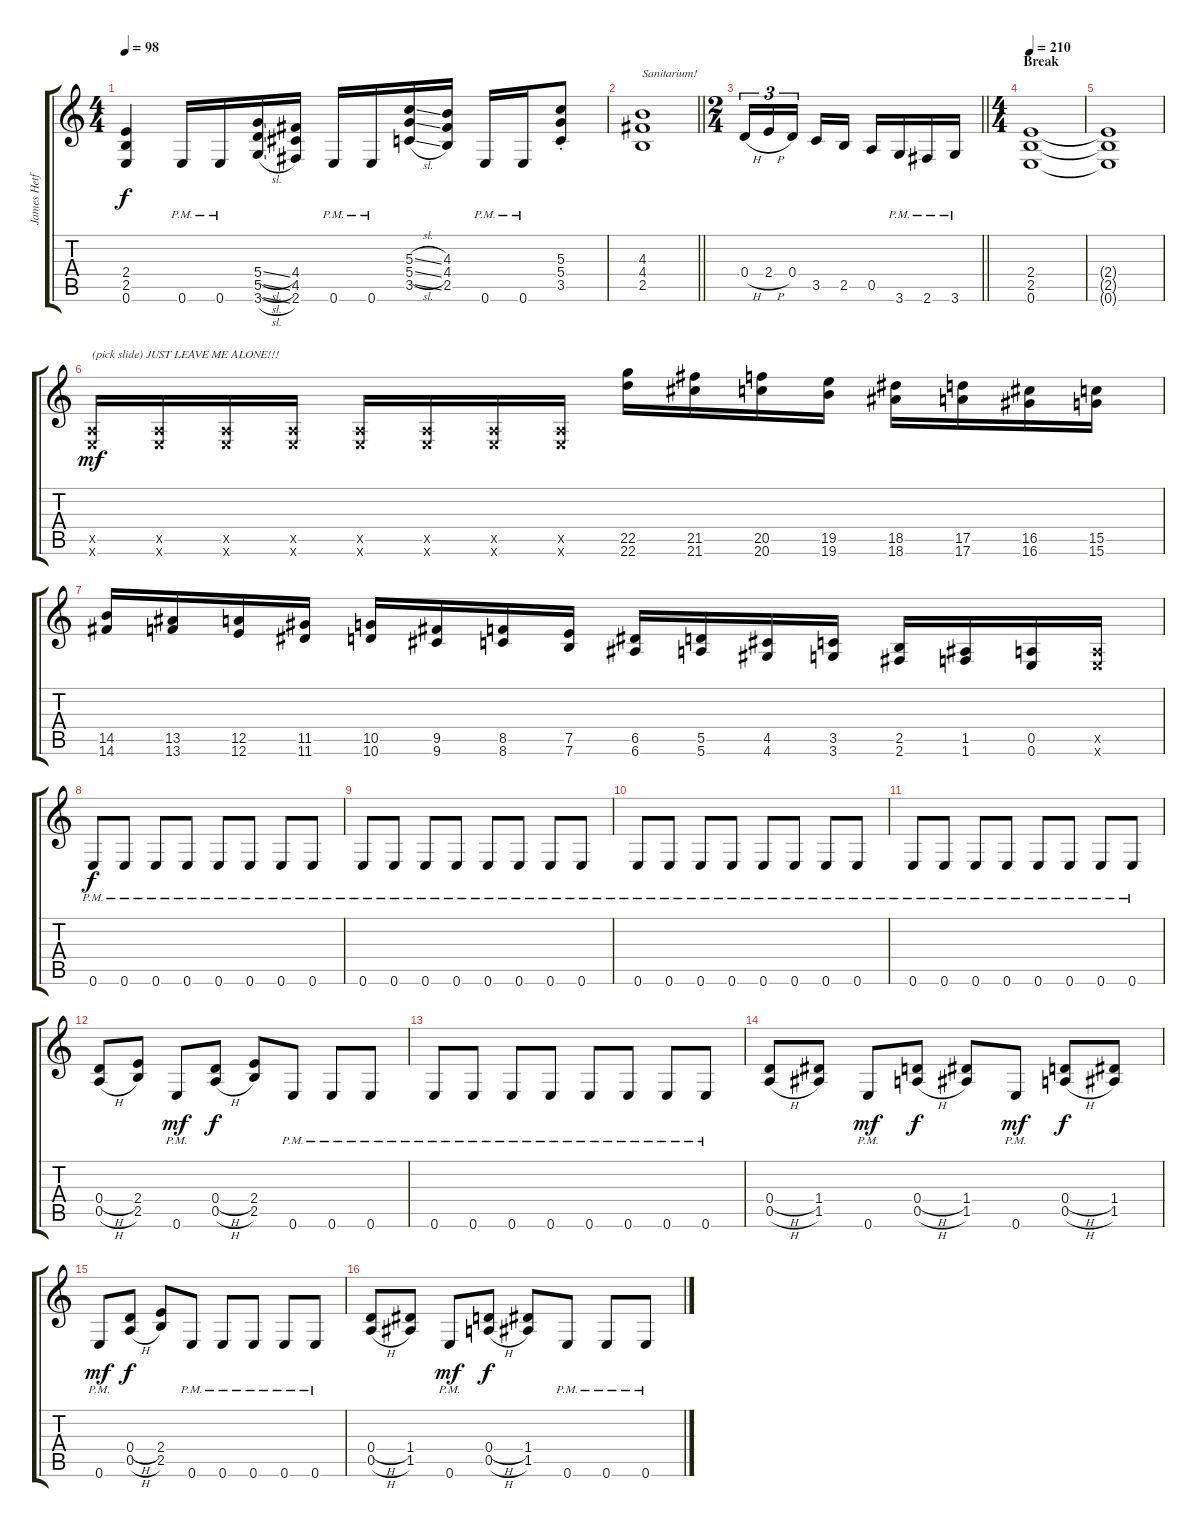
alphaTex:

\track ("James Hetfield" "James Hetf") {instrument electricguitarclean}
\staff {score tabs}
\tuning (E4 B3 G3 D3 A2 E2) {hide}
\ts (4 4)
\tempo 98
\clef g2
\ks c
(2.4 2.5 0.6).4{dy f} 0.6{pm}.16 0.6{pm}.16 (5.4{sl} 5.5{sl} 3.6{sl}).16 (4.4 4.5 2.6).16 0.6{pm}.16 0.6{pm}.16 (5.3{sl} 5.4{sl} 3.5{sl}).16 (4.3 4.4 2.5).16 0.6{pm}.16 0.6{pm}.16 (5.3{st} 5.4{st} 3.5{st}).8 |
\barLineRight lightlight
(4.3 4.4 2.5).1{txt "Sanitarium!"} |
\ts (2 4)
\barLineRight lightlight
0.4{h}.16{tu (3 2)} 2.4{h}.16{tu (3 2)} 0.4.16{tu (3 2) beam splitsecondary} 3.5.16 2.5.16 0.5.16 3.6{pm}.16 2.6{pm}.16 3.6{pm}.16 |
\ts (4 4)
\section ("" "Break")
\tempo 210
(2.4 2.5 0.6).1 |
(2.4{t} 2.5{t} 0.6{t}).1 |
(0.5{x} 0.6{x}).16{txt "(pick slide) JUST LEAVE ME ALONE!!!" dy mf} (0.5{x} 0.6{x}).16 (0.5{x} 0.6{x}).16 (0.5{x} 0.6{x}).16 (0.5{x} 0.6{x}).16 (0.5{x} 0.6{x}).16 (0.5{x} 0.6{x}).16 (0.5{x} 0.6{x}).16 (22.5 22.6).16 (21.5 21.6).16 (20.5 20.6).16 (19.5 19.6).16 (18.5 18.6).16 (17.5 17.6).16 (16.5 16.6).16 (15.5 15.6).16 |
(14.5 14.6).16 (13.5 13.6).16 (12.5 12.6).16 (11.5 11.6).16 (10.5 10.6).16 (9.5 9.6).16 (8.5 8.6).16 (7.5 7.6).16 (6.5 6.6).16 (5.5 5.6).16 (4.5 4.6).16 (3.5 3.6).16 (2.5 2.6).16 (1.5 1.6).16 (0.5 0.6).16 (0.5{x} 0.6{x}).16 |
0.6{pm}.8{dy f} 0.6{pm}.8 0.6{pm}.8 0.6{pm}.8 0.6{pm}.8 0.6{pm}.8 0.6{pm}.8 0.6{pm}.8 |
0.6{pm}.8 0.6{pm}.8 0.6{pm}.8 0.6{pm}.8 0.6{pm}.8 0.6{pm}.8 0.6{pm}.8 0.6{pm}.8 |
0.6{pm}.8 0.6{pm}.8 0.6{pm}.8 0.6{pm}.8 0.6{pm}.8 0.6{pm}.8 0.6{pm}.8 0.6{pm}.8 |
0.6{pm}.8 0.6{pm}.8 0.6{pm}.8 0.6{pm}.8 0.6{pm}.8 0.6{pm}.8 0.6{pm}.8 0.6{pm}.8 |
(0.4{h} 0.5{h}).8 (2.4 2.5).8 0.6{pm}.8{dy mf} (0.4{h} 0.5{h}).8{dy f} (2.4 2.5).8 0.6{pm}.8 0.6{pm}.8 0.6{pm}.8 |
0.6{pm}.8 0.6{pm}.8 0.6{pm}.8 0.6{pm}.8 0.6{pm}.8 0.6{pm}.8 0.6{pm}.8 0.6{pm}.8 |
(0.4{h} 0.5{h}).8 (1.4 1.5).8 0.6{pm}.8{dy mf} (0.4{h} 0.5{h}).8{dy f} (1.4 1.5).8 0.6{pm}.8{dy mf} (0.4{h} 0.5{h}).8{dy f} (1.4 1.5).8 |
0.6{pm}.8{dy mf} (0.4{h} 0.5{h}).8{dy f} (2.4 2.5).8 0.6{pm}.8 0.6{pm}.8 0.6{pm}.8 0.6{pm}.8 0.6{pm}.8 |
(0.4{h} 0.5{h}).8 (1.4 1.5).8 0.6{pm}.8{dy mf} (0.4{h} 0.5{h}).8{dy f} (1.4 1.5).8 0.6{pm}.8 0.6{pm}.8 0.6{pm}.8
